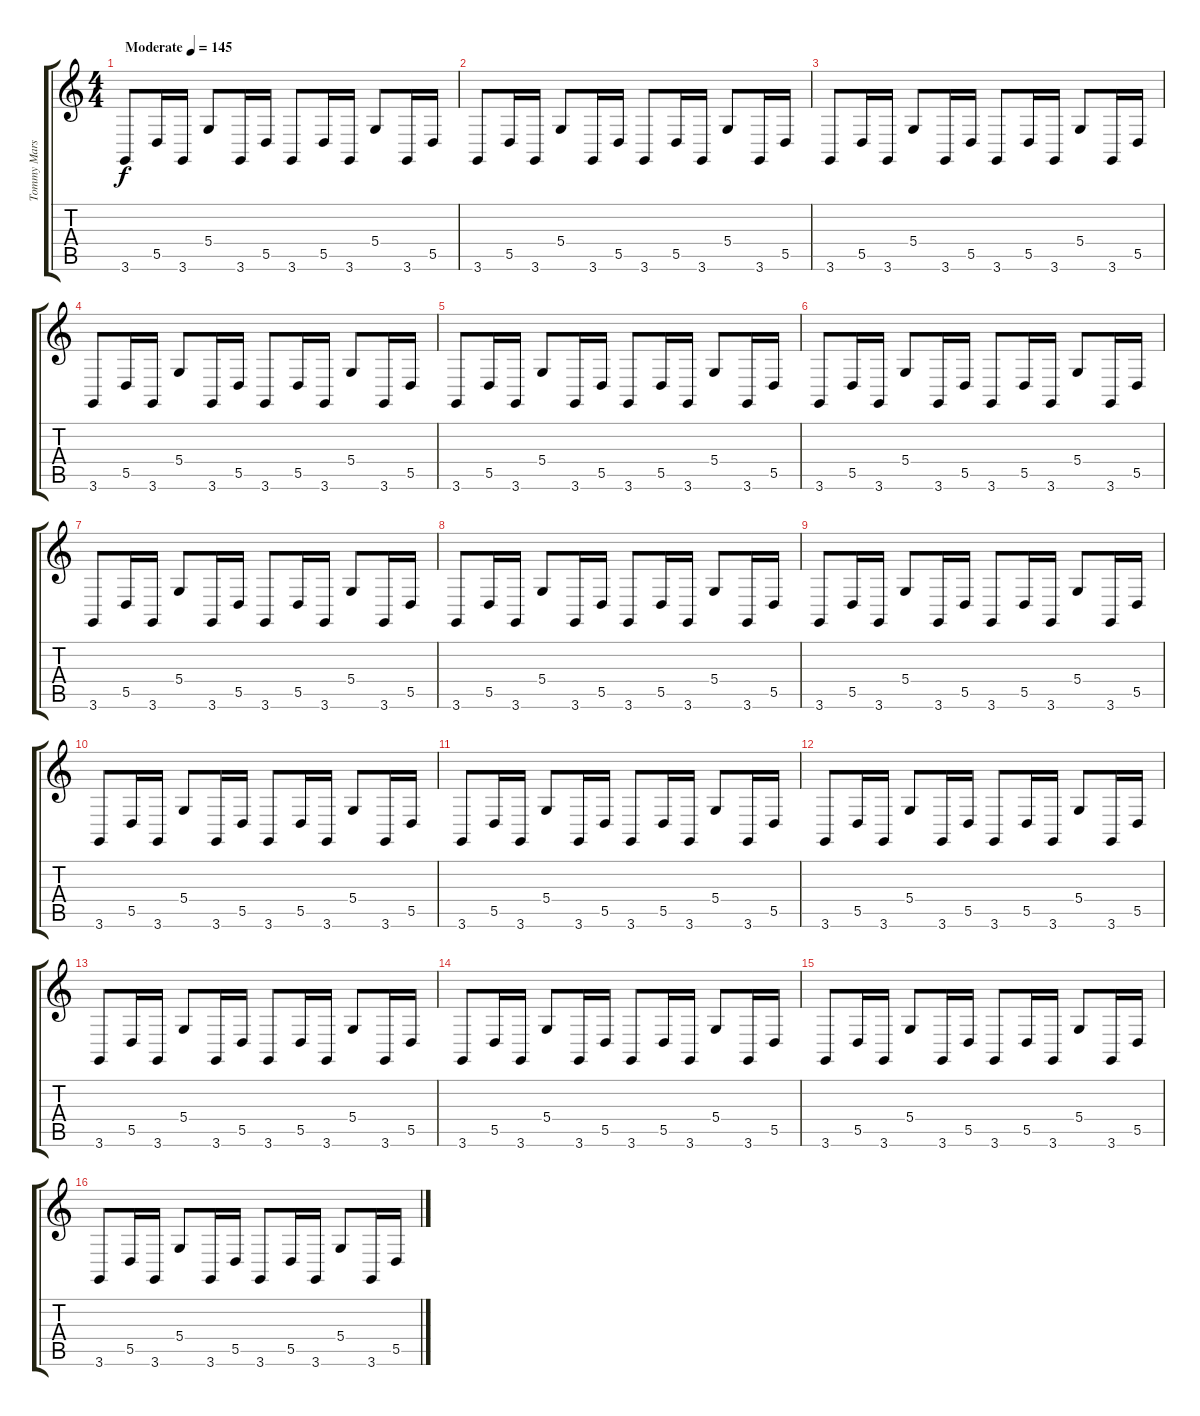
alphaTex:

\track ("Tommy Mars" "Tommy Mars") {instrument clavinet}
\staff {score tabs}
\tuning (E4 B3 G3 D3 A2 E2) {hide}
\ts (4 4)
\tempo (145 "Moderate")
\clef g2
\ks c
3.6.8{dy f instrument clavinet} 5.5.16 3.6.16 5.4.8 3.6.16{beam merge} 5.5.16 3.6.8 5.5.16 3.6.16 5.4.8 3.6.16{beam merge} 5.5.16 |
3.6.8 5.5.16 3.6.16 5.4.8 3.6.16{beam merge} 5.5.16 3.6.8 5.5.16 3.6.16 5.4.8 3.6.16{beam merge} 5.5.16 |
3.6.8 5.5.16 3.6.16 5.4.8 3.6.16{beam merge} 5.5.16 3.6.8 5.5.16 3.6.16 5.4.8 3.6.16{beam merge} 5.5.16 |
3.6.8 5.5.16 3.6.16 5.4.8 3.6.16{beam merge} 5.5.16 3.6.8 5.5.16 3.6.16 5.4.8 3.6.16{beam merge} 5.5.16 |
3.6.8 5.5.16 3.6.16 5.4.8 3.6.16{beam merge} 5.5.16 3.6.8 5.5.16 3.6.16 5.4.8 3.6.16{beam merge} 5.5.16 |
3.6.8 5.5.16 3.6.16 5.4.8 3.6.16{beam merge} 5.5.16 3.6.8 5.5.16 3.6.16 5.4.8 3.6.16{beam merge} 5.5.16 |
3.6.8 5.5.16 3.6.16 5.4.8 3.6.16{beam merge} 5.5.16 3.6.8 5.5.16 3.6.16 5.4.8 3.6.16{beam merge} 5.5.16 |
3.6.8 5.5.16 3.6.16 5.4.8 3.6.16{beam merge} 5.5.16 3.6.8 5.5.16 3.6.16 5.4.8 3.6.16{beam merge} 5.5.16 |
3.6.8 5.5.16 3.6.16 5.4.8 3.6.16{beam merge} 5.5.16 3.6.8 5.5.16 3.6.16 5.4.8 3.6.16{beam merge} 5.5.16 |
3.6.8 5.5.16 3.6.16 5.4.8 3.6.16{beam merge} 5.5.16 3.6.8 5.5.16 3.6.16 5.4.8 3.6.16{beam merge} 5.5.16 |
3.6.8 5.5.16 3.6.16 5.4.8 3.6.16{beam merge} 5.5.16 3.6.8 5.5.16 3.6.16 5.4.8 3.6.16{beam merge} 5.5.16 |
3.6.8 5.5.16 3.6.16 5.4.8 3.6.16{beam merge} 5.5.16 3.6.8 5.5.16 3.6.16 5.4.8 3.6.16{beam merge} 5.5.16 |
3.6.8 5.5.16 3.6.16 5.4.8 3.6.16{beam merge} 5.5.16 3.6.8 5.5.16 3.6.16 5.4.8 3.6.16{beam merge} 5.5.16 |
3.6.8 5.5.16 3.6.16 5.4.8 3.6.16{beam merge} 5.5.16 3.6.8 5.5.16 3.6.16 5.4.8 3.6.16{beam merge} 5.5.16 |
3.6.8 5.5.16 3.6.16 5.4.8 3.6.16{beam merge} 5.5.16 3.6.8 5.5.16 3.6.16 5.4.8 3.6.16{beam merge} 5.5.16 |
3.6.8 5.5.16 3.6.16 5.4.8 3.6.16{beam merge} 5.5.16 3.6.8 5.5.16 3.6.16 5.4.8 3.6.16{beam merge} 5.5.16
